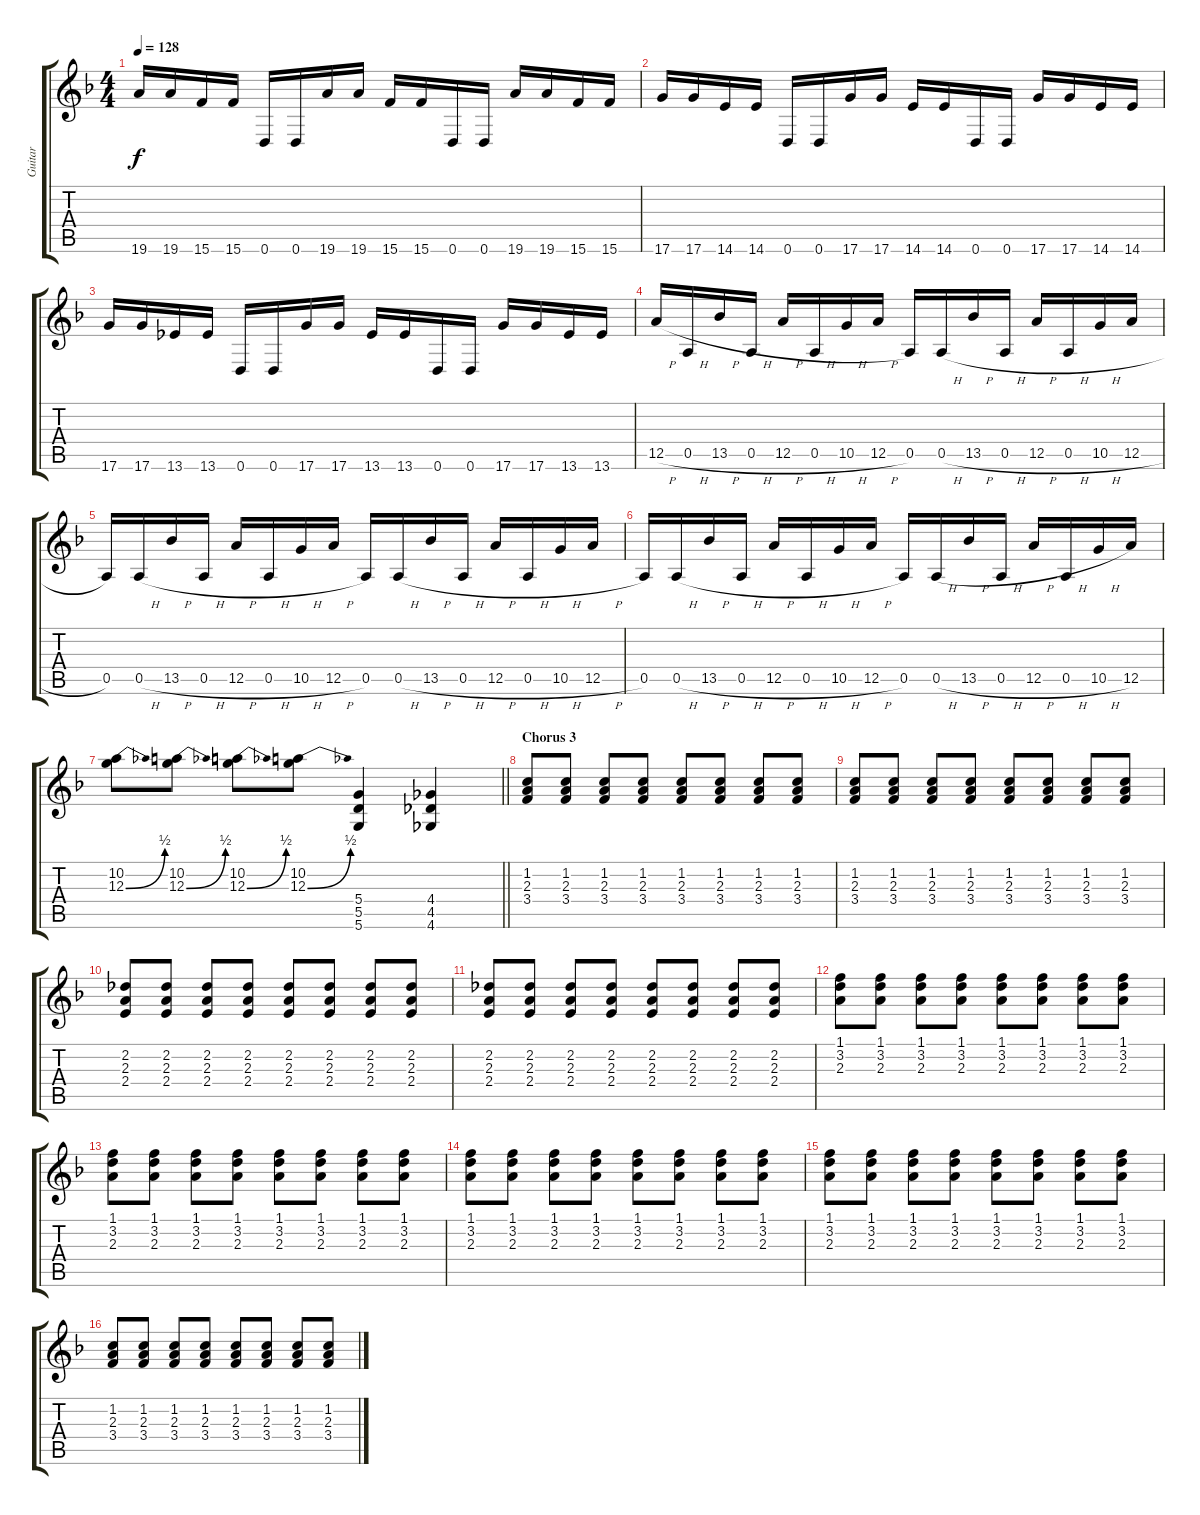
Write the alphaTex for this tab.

\track ("Guitar" "Guitar") {instrument distortionguitar}
\staff {score tabs}
\tuning (E4 B3 G3 D3 A2 D2) {hide}
\ts (4 4)
\tempo 128
\clef g2
\ks f
19.6.16{dy f} 19.6.16 15.6.16 15.6.16 0.6.16 0.6.16 19.6.16 19.6.16 15.6.16 15.6.16 0.6.16 0.6.16 19.6.16 19.6.16 15.6.16 15.6.16 |
17.6.16 17.6.16 14.6.16 14.6.16 0.6.16 0.6.16 17.6.16 17.6.16 14.6.16 14.6.16 0.6.16 0.6.16 17.6.16 17.6.16 14.6.16 14.6.16 |
17.6.16 17.6.16 13.6.16 13.6.16 0.6.16 0.6.16 17.6.16 17.6.16 13.6.16 13.6.16 0.6.16 0.6.16 17.6.16 17.6.16 13.6.16 13.6.16 |
12.5{h}.16 0.5{h}.16 13.5{h}.16 0.5{h}.16 12.5{h}.16 0.5{h}.16 10.5{h}.16 12.5{h}.16 0.5.16 0.5{h}.16 13.5{h}.16 0.5{h}.16 12.5{h}.16 0.5{h}.16 10.5{h}.16 12.5{h}.16 |
0.5.16 0.5{h}.16 13.5{h}.16 0.5{h}.16 12.5{h}.16 0.5{h}.16 10.5{h}.16 12.5{h}.16 0.5.16 0.5{h}.16 13.5{h}.16 0.5{h}.16 12.5{h}.16 0.5{h}.16 10.5{h}.16 12.5{h}.16 |
0.5.16 0.5{h}.16 13.5{h}.16 0.5{h}.16 12.5{h}.16 0.5{h}.16 10.5{h}.16 12.5{h}.16 0.5.16 0.5{h}.16 13.5{h}.16 0.5{h}.16 12.5{h}.16 0.5{h}.16 10.5{h}.16 12.5.16 |
\barLineRight lightlight
(10.2 12.3{be (bend 0 0 60 2)}).8 (10.2 12.3{be (bend 0 0 60 2)}).8 (10.2 12.3{be (bend 0 0 60 2)}).8 (10.2 12.3{be (bend 0 0 60 2)}).8 (5.4 5.5 5.6).4 (4.4 4.5 4.6).4 |
\section ("" "Chorus 3")
(1.2 2.3 3.4).8 (1.2 2.3 3.4).8 (1.2 2.3 3.4).8 (1.2 2.3 3.4).8 (1.2 2.3 3.4).8 (1.2 2.3 3.4).8 (1.2 2.3 3.4).8 (1.2 2.3 3.4).8 |
(1.2 2.3 3.4).8 (1.2 2.3 3.4).8 (1.2 2.3 3.4).8 (1.2 2.3 3.4).8 (1.2 2.3 3.4).8 (1.2 2.3 3.4).8 (1.2 2.3 3.4).8 (1.2 2.3 3.4).8 |
(2.2 2.3 2.4).8 (2.2 2.3 2.4).8 (2.2 2.3 2.4).8 (2.2 2.3 2.4).8 (2.2 2.3 2.4).8 (2.2 2.3 2.4).8 (2.2 2.3 2.4).8 (2.2 2.3 2.4).8 |
(2.2 2.3 2.4).8 (2.2 2.3 2.4).8 (2.2 2.3 2.4).8 (2.2 2.3 2.4).8 (2.2 2.3 2.4).8 (2.2 2.3 2.4).8 (2.2 2.3 2.4).8 (2.2 2.3 2.4).8 |
(1.1 3.2 2.3).8 (1.1 3.2 2.3).8 (1.1 3.2 2.3).8 (1.1 3.2 2.3).8 (1.1 3.2 2.3).8 (1.1 3.2 2.3).8 (1.1 3.2 2.3).8 (1.1 3.2 2.3).8 |
(1.1 3.2 2.3).8 (1.1 3.2 2.3).8 (1.1 3.2 2.3).8 (1.1 3.2 2.3).8 (1.1 3.2 2.3).8 (1.1 3.2 2.3).8 (1.1 3.2 2.3).8 (1.1 3.2 2.3).8 |
(1.1 3.2 2.3).8 (1.1 3.2 2.3).8 (1.1 3.2 2.3).8 (1.1 3.2 2.3).8 (1.1 3.2 2.3).8 (1.1 3.2 2.3).8 (1.1 3.2 2.3).8 (1.1 3.2 2.3).8 |
(1.1 3.2 2.3).8 (1.1 3.2 2.3).8 (1.1 3.2 2.3).8 (1.1 3.2 2.3).8 (1.1 3.2 2.3).8 (1.1 3.2 2.3).8 (1.1 3.2 2.3).8 (1.1 3.2 2.3).8 |
(1.2 2.3 3.4).8 (1.2 2.3 3.4).8 (1.2 2.3 3.4).8 (1.2 2.3 3.4).8 (1.2 2.3 3.4).8 (1.2 2.3 3.4).8 (1.2 2.3 3.4).8 (1.2 2.3 3.4).8
